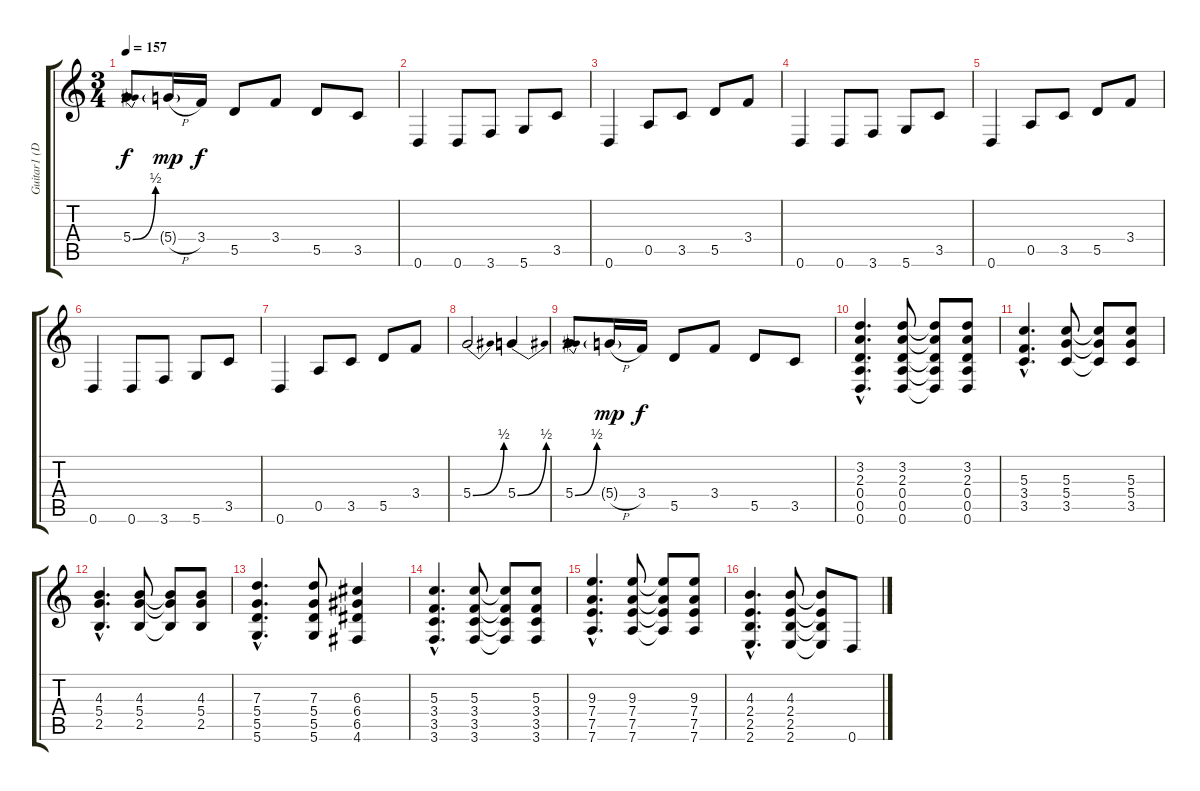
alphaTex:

\track ("Guitar1 (Double)" "Guitar1 (D") {instrument distortionguitar}
\staff {score tabs}
\tuning (E4 B3 G3 D3 A2 D2) {hide}
\ts (3 4)
\tempo 157
\clef g2
\ks c
5.4{be (bend 0 0 60 2)}.8{dy f instrument distortionguitar} 5.4{h g}.16{dy mp} 3.4.16{dy f} 5.5.8 3.4.8 5.5.8 3.5.8 |
0.6.4{instrument electricguitarmuted} 0.6.8 3.6.8 5.6.8 3.5.8 |
0.6.4 0.5.8 3.5.8 5.5.8 3.4.8 |
0.6.4 0.6.8 3.6.8 5.6.8 3.5.8 |
0.6.4 0.5.8 3.5.8 5.5.8 3.4.8 |
0.6.4 0.6.8 3.6.8 5.6.8 3.5.8 |
0.6.4 0.5.8 3.5.8 5.5.8 3.4.8 |
5.4{be (bend 0 0 60 2)}.2{instrument distortionguitar} 5.4{be (bend 0 0 60 2)}.4 |
5.4{be (bend 0 0 60 2)}.8 5.4{h g}.16{dy mp} 3.4.16{dy f} 5.5.8 3.4.8 5.5.8 3.5.8 |
(3.2{hac} 2.3{hac} 0.4{hac} 0.5{hac} 0.6{hac}).4{d} (3.2 2.3 0.4 0.5 0.6).8 (3.2{t} 2.3{t} 0.4{t} 0.5{t} 0.6{t}).8 (3.2 2.3 0.4 0.5 0.6).8 |
(5.3{hac} 3.4{hac} 3.5{hac}).4{d} (5.3 5.4 3.5).8 (5.3{t} 5.4{t} 3.5{t}).8 (5.3 5.4 3.5).8 |
(4.3{hac} 5.4{hac} 2.5{hac}).4{d} (4.3 5.4 2.5).8 (4.3{t} 5.4{t} 2.5{t}).8 (4.3 5.4 2.5).8 |
(7.3{hac} 5.4{hac} 5.5{hac} 5.6{hac}).4{d} (7.3 5.4 5.5 5.6).8 (6.3 6.4 6.5 4.6).4 |
(5.3{hac} 3.4{hac} 3.5{hac} 3.6{hac}).4{d} (5.3 3.4 3.5 3.6).8 (5.3{t} 3.4{t} 3.5{t} 3.6{t}).8 (5.3 3.4 3.5 3.6).8 |
(9.3{hac} 7.4{hac} 7.5{hac} 7.6{hac}).4{d} (9.3 7.4 7.5 7.6).8 (9.3{t} 7.4{t} 7.5{t} 7.6{t}).8 (9.3 7.4 7.5 7.6).8 |
(4.3{hac} 2.4{hac} 2.5{hac} 2.6{hac}).4{d} (4.3 2.4 2.5 2.6).8 (4.3{t} 2.4{t} 2.5{t} 2.6{t}).8 0.6.8
